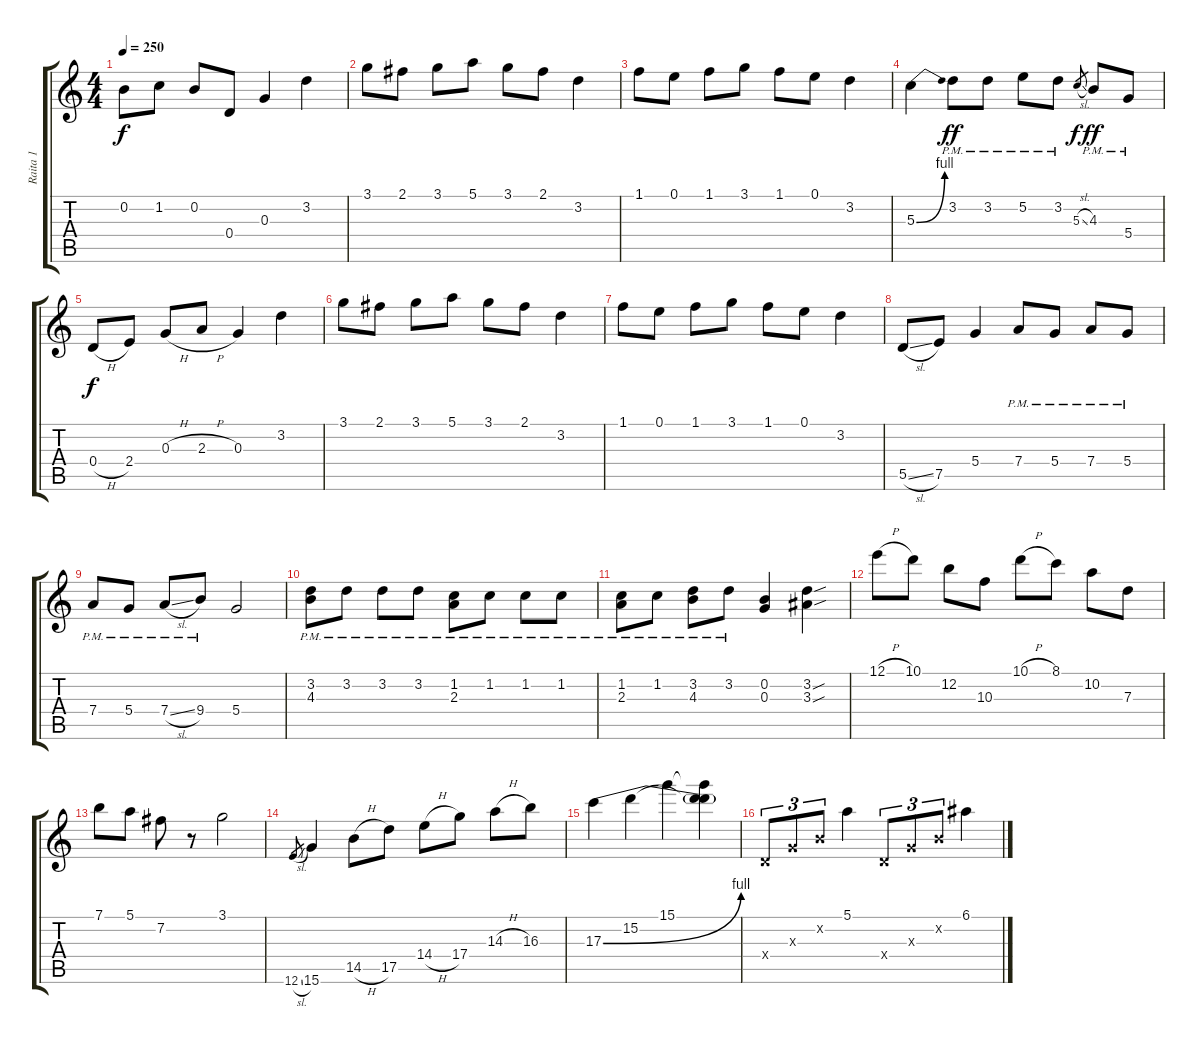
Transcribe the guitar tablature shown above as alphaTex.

\track ("Raita 1" "Raita 1") {instrument electricguitarclean}
\staff {score tabs}
\tuning (E4 B3 G3 D3 A2 E2) {hide}
\ts (4 4)
\tempo 250
\clef g2
\ks c
0.2.8{dy f} 1.2.8 0.2.8 0.4.8 0.3.4 3.2.4 |
3.1.8 2.1.8 3.1.8 5.1.8 3.1.8 2.1.8 3.2.4 |
1.1.8 0.1.8 1.1.8 3.1.8 1.1.8 0.1.8 3.2.4 |
5.3{be (bend 0 0 60 4)}.4 3.2{pm}.8{dy ff} 3.2{pm}.8 5.2{pm}.8 3.2{pm}.8 5.3{sl}.8{gr dy f} 4.3{pm}.8{dy ff} 5.4{pm}.8 |
0.4{h}.8{dy f} 2.4.8 0.3{h}.8 2.3{h}.8 0.3.4 3.2.4 |
3.1.8 2.1.8 3.1.8 5.1.8 3.1.8 2.1.8 3.2.4 |
1.1.8 0.1.8 1.1.8 3.1.8 1.1.8 0.1.8 3.2.4 |
5.5{sl}.8 7.5.8 5.4.4 7.4{pm}.8 5.4{pm}.8 7.4{pm}.8 5.4{pm}.8 |
7.4{pm}.8 5.4{pm}.8 7.4{sl pm}.8 9.4{pm}.8 5.4.2 |
(3.2{pm} 4.3).8 3.2{pm}.8 3.2{pm}.8 3.2{pm}.8 (1.2{pm} 2.3).8 1.2{pm}.8 1.2{pm}.8 1.2{pm}.8 |
(1.2{pm} 2.3).8 1.2{pm}.8 (3.2{pm} 4.3).8 3.2{pm}.8 (0.2 0.3).4 (3.2{sou} 3.3{sou}).4 |
12.1{h}.8 10.1.8 12.2.8 10.3.8 10.1{h}.8 8.1.8 10.2.8 7.3.8 |
7.1.8 5.1.8 7.2.8 r.8 3.1.2 |
12.6{sl}.8{gr} 15.6.4 14.5{h}.8 17.5.8 14.4{h}.8 17.4.8 14.3{h}.8 16.3.8 |
17.3{be (bend 0 0 60 4)}.4 15.2.4 15.1.4 (15.1{t} 15.2{t} 17.3{t}).4 |
0.4{x}.8{tu (3 2)} 0.3{x}.8{tu (3 2)} 0.2{x}.8{tu (3 2)} 5.1.4 0.4{x}.8{tu (3 2)} 0.3{x}.8{tu (3 2)} 0.2{x}.8{tu (3 2)} 6.1.4
